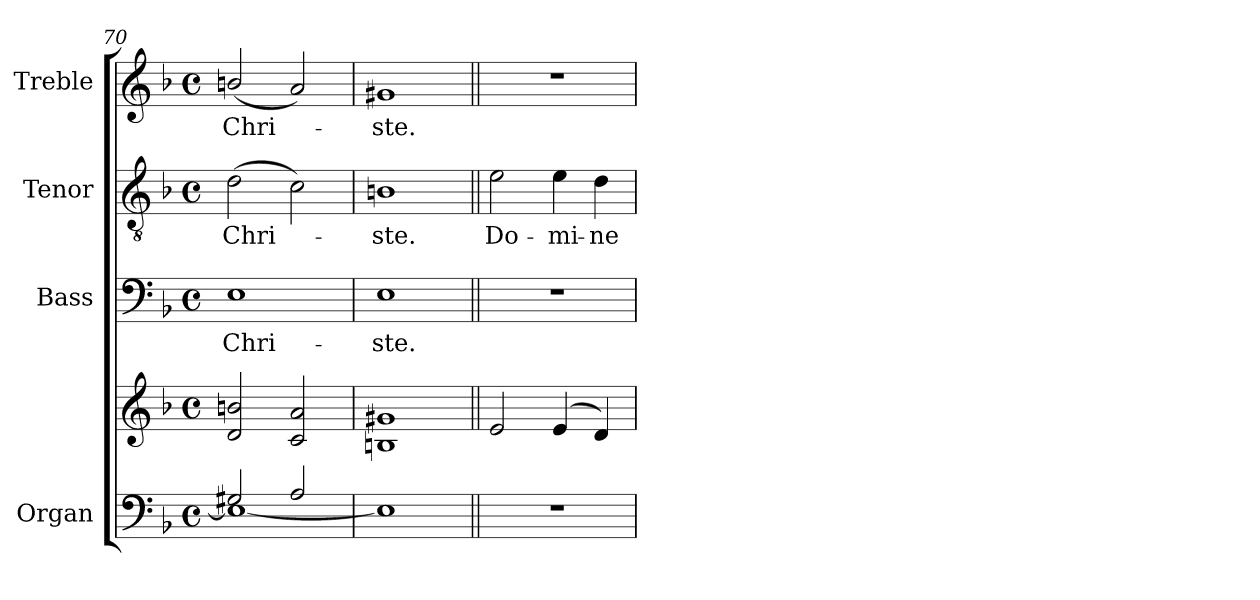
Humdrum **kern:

**kern	**kern	**kern	**text	**kern	**text	**kern	**text
*part4	*part4	*part3	*part3	*part2	*part2	*part1	*part1
*staff5	*staff4	*staff3	*staff3	*staff2	*staff2	*staff1	*staff1
*I"Organ	*	*I"Bass	*	*I"Tenor	*	*I"Treble	*
*I'Organ	*	*I'Bass	*	*I'Tenor	*	*I'Treble	*
*clefF4	*clefG2	*clefF4	*	*clefGv2	*	*clefG2	*
*k[b-]	*k[b-]	*k[b-]	*	*k[b-]	*	*k[b-]	*
*F:	*F:	*F:	*	*F:	*	*F:	*
*M4/4	*M4/4	*M4/4	*	*M4/4	*	*M4/4	*
*met(c)	*met(c)	*met(c)	*	*met(c)	*	*met(c)	*
=70	=70	=70	=70	=70	=70	=70	=70
*^	*	*	*	*	*	*	*
!	!	!	!	!LO:LY:b	!	!LO:LY:b	!	!LO:LY:b
2G#X/	1E/_	2d/ 2bn/	1E	Chri-	(>2d	Chri-	(<2bn/	Chri-
2A/	.	2c 2a	.	.	2c)	.	2a)	.
*v	*v	*	*	*	*	*	*	*
=71	=71	=71	=71	=71	=71	=71	=71
*	*^	*	*	*	*	*	*
!	!	!	!	!LO:LY:b	!	!LO:LY:b	!	!LO:LY:b
1E\]	1Bn 1g#X	1ryy	1E	-ste.	1Bn	ste.	1g#X	ste.
=72||	=72||	=72||	=72||	=72||	=72||	=72||	=72||	=72||
!	!	!	!	!	!	!LO:LY:b	!	!
1r	2e	1ryy	1r	.	2e	Do-	1r	.
!	!	!	!	!	!	!LO:LY:b	!	!
.	(<4e	.	.	.	4e	-mi-	.	.
!	!	!	!	!	!	!LO:LY:b	!	!
.	4d)	.	.	.	4d	-ne	.	.
*	*v	*v	*	*	*	*	*	*
=	=	=	=	=	=	=	=
*-	*-	*-	*-	*-	*-	*-	*-
